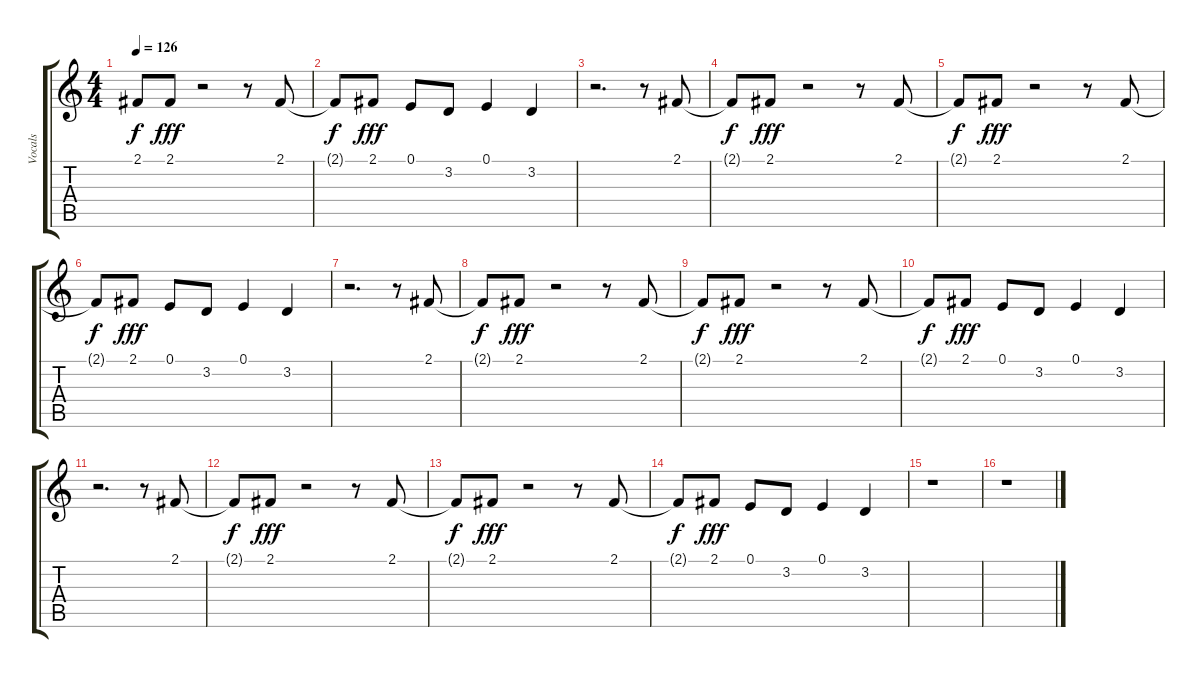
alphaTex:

\track ("Vocals" "Vocals") {instrument tenorsax}
\staff {score tabs}
\tuning (E4 B3 G3 D3 A2 E2) {hide}
\ts (4 4)
\tempo 126
\clef g2
\ks c
2.1{t}.8{dy f} 2.1.8{dy fff} r.2 r.8 2.1.8 |
2.1{t}.8{dy f} 2.1.8{dy fff} 0.1.8 3.2.8 0.1.4 3.2.4 |
r.2{d} r.8 2.1.8 |
2.1{t}.8{dy f} 2.1.8{dy fff} r.2 r.8 2.1.8 |
2.1{t}.8{dy f} 2.1.8{dy fff} r.2 r.8 2.1.8 |
2.1{t}.8{dy f} 2.1.8{dy fff} 0.1.8 3.2.8 0.1.4 3.2.4 |
r.2{d} r.8 2.1.8 |
2.1{t}.8{dy f} 2.1.8{dy fff} r.2 r.8 2.1.8 |
2.1{t}.8{dy f} 2.1.8{dy fff} r.2 r.8 2.1.8 |
2.1{t}.8{dy f} 2.1.8{dy fff} 0.1.8 3.2.8 0.1.4 3.2.4 |
r.2{d} r.8 2.1.8 |
2.1{t}.8{dy f} 2.1.8{dy fff} r.2 r.8 2.1.8 |
2.1{t}.8{dy f} 2.1.8{dy fff} r.2 r.8 2.1.8 |
2.1{t}.8{dy f} 2.1.8{dy fff} 0.1.8 3.2.8 0.1.4 3.2.4 |
r.1 |
r.1
